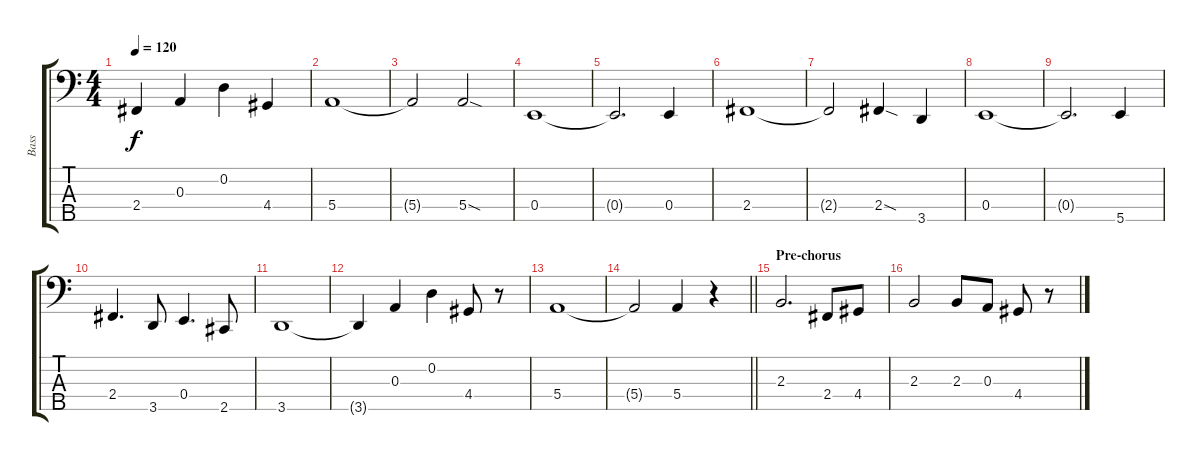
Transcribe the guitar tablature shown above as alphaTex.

\track ("Bass" "Bass") {instrument electricbassfinger}
\staff {score tabs}
\tuning (G2 D2 A1 E1 B0) {hide}
\ts (4 4)
\tempo 120
\clef f4
\ks c
2.4.4{dy f} 0.3.4 0.2.4 4.4.4 |
5.4.1 |
5.4{t}.2 5.4{sod}.2 |
0.4.1 |
0.4{t}.2{d} 0.4.4 |
2.4.1 |
2.4{t}.2 2.4{sod}.4 3.5.4 |
0.4.1 |
0.4{t}.2{d} 5.5.4 |
2.4.4{d} 3.5.8 0.4.4{d} 2.5.8 |
3.5.1 |
3.5{t}.4 0.3.4 0.2.4 4.4.8 r.8 |
5.4.1 |
\barLineRight lightlight
5.4{t}.2 5.4.4 r.4 |
\section ("" "Pre-chorus")
2.3.2{d} 2.4.8 4.4.8 |
2.3.2 2.3.8 0.3.8 4.4.8 r.8
